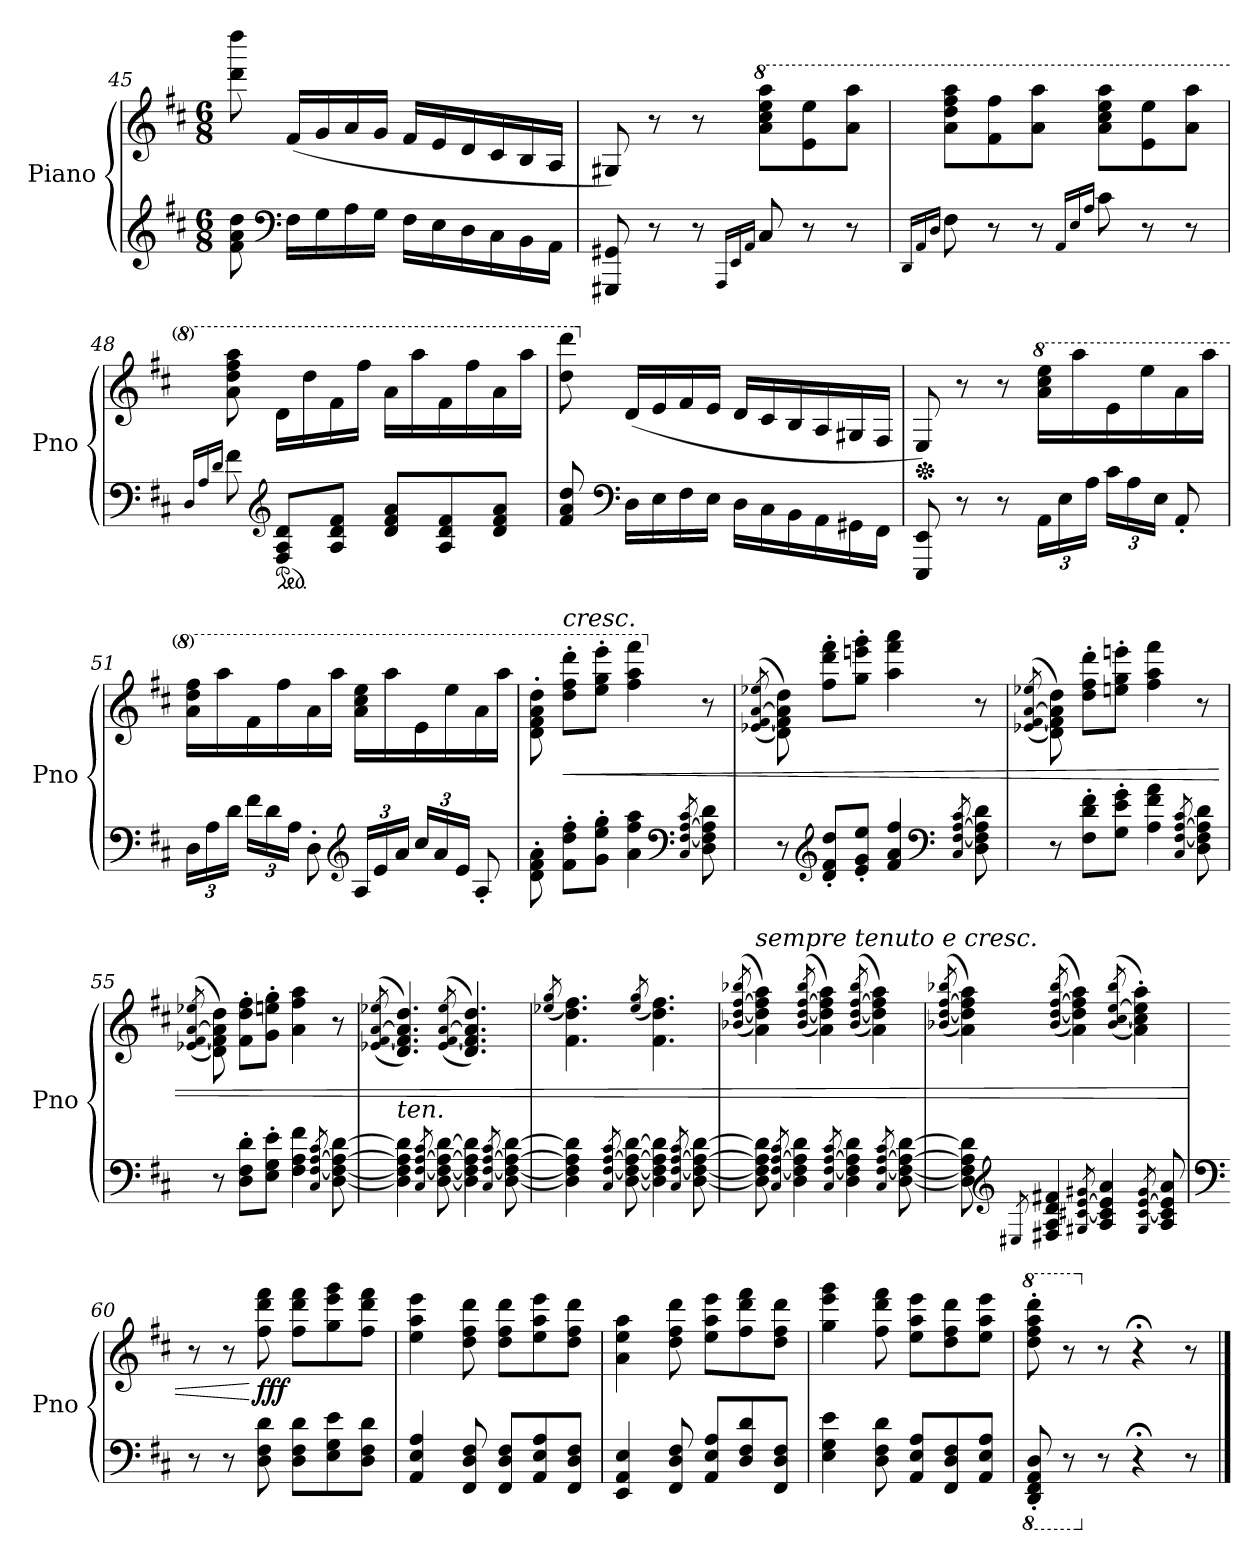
**kern	**kern	**dynam
*part1	*part1	*part1
*staff2	*staff1	*staff1/2
*I"Piano	*	*
*I'Pno	*	*
!!LO:LB:g=z
*clefG2	*clefG2	*
*k[f#c#]	*k[f#c#]	*
*M6/8	*M6/8	*
=45	=45	=45
8f#\ 8a\ 8dd\	8ddd\ 8dddd\	.
*clefF4	*	*
16F#\LL	(>16f#/LL	.
16G\	16g/	.
16A\	16a/	.
16G\JJ	16g/JJ	.
16F#\LL	16f#/LL	.
16E\	16e/	.
16D\	16d/	.
16C#\	16c#/	.
16BB\	16B/	.
16AA\JJ	16A/JJ	.
=46	=46	=46
8GGG#X/ 8GG#X/	8G#X/)	.
8r	8r	.
8r	8r	.
16qAAA/LL	.	.
16qEE/	.	.
16qAA/JJ	.	.
*	*8va	*
8C#/	8aa\ 8ccc#\ 8eee\ 8aaa\L	.
8r	8ee\ 8eee\	.
8r	8aa\ 8aaa\J	.
=47	=47	=47
16qDD/LL	.	.
16qAA/	.	.
16qD/JJ	.	.
8F#\	8aa\ 8ddd\ 8fff#\ 8aaa\L	.
8r	8ff#\ 8fff#\	.
8r	8aa\ 8aaa\J	.
16qAA/LL	.	.
16qE/	.	.
16qA/JJ	.	.
8c#\	8aa\ 8ccc#\ 8eee\ 8aaa\L	.
8r	8ee\ 8eee\	.
8r	8aa\ 8aaa\J	.
!!LO:LB:g=z
=48	=48	=48
16qD/LL	.	.
16qA/	.	.
16qd/JJ	.	.
8f#\	8aa\ 8ddd\ 8fff#\ 8aaa\	.
*clefG2	*	*
*ped	*	*
8F#/ 8A/ 8d/L	16dd\LL	.
.	16ddd\	.
8A/ 8d/ 8f#/J	16ff#\	.
.	16fff#\JJ	.
8d/ 8f#/ 8a/L	16aa\LL	.
.	16aaa\	.
8A/ 8d/ 8f#/	16ff#\	.
.	16fff#\	.
8d/ 8f#/ 8a/J	16aa\	.
.	16aaa\JJ	.
=49	=49	=49
8f#/ 8a/ 8dd/	8ddd\ 8dddd\	.
*clefF4	*	*
*	*X8va	*
16D\LL	(>16d/LL	.
16E\	16e/	.
16F#\	16f#/	.
16E\JJ	16e/JJ	.
16D\LL	16d/LL	.
16C#\	16c#/	.
16BB\	16B/	.
16AA\	16A/	.
16GG#X\	16G#X/	.
16FF#\JJ	16F#/JJ	.
=50	=50	=50
*	*Xped	*
8EEE/ 8EE/	8E/)	.
8r	8r	.
8r	8r	.
*Xbrackettup	*	*
*	*8va	*
24AA\LL	16aa\ 16ccc#\ 16eee\LL	.
24E\	.	.
.	16aaa\	.
24A\JJ	.	.
24c#\LL	16ee\	.
24A\	.	.
.	16eee\	.
24E\JJ	.	.
8AA'/	16aa\	.
.	16aaa\JJ	.
!!LO:LB:g=z
=51	=51	=51
24D\LL	16aa\ 16ddd\ 16fff#\LL	.
24A\	.	.
.	16aaa\	.
24d\JJ	.	.
24f#\LL	16ff#\	.
24d\	.	.
.	16fff#\	.
24A\JJ	.	.
8D'\	16aa\	.
.	16aaa\JJ	.
*clefG2	*	*
24A/LL	16aa\ 16ccc#\ 16eee\LL	.
24e/	.	.
.	16aaa\	.
24a/JJ	.	.
24cc#/LL	16ee\	.
24a/	.	.
.	16eee\	.
24e/JJ	.	.
8A'/	16aa\	.
.	16aaa\JJ	.
=52	=52	=52
8d\' 8f#\' 8a\'	8dd\' 8ff#\' 8aa\' 8ddd\'	.
!	!LO:TX:a:i:t=cresc.	!
!	!	!LO:HP:b
8f#\' 8dd\' 8ff#\'L	8ddd\' 8fff#\' 8dddd\'L	<
8g\' 8ee\' 8gg\'J	8eee\' 8ggg\' 8eeee\'J	.
4a\ 4ff#\ 4aa\	4fff#\ 4aaa\ 4ffff#\	.
*clefF4	*	*
8qC#/ [8qF#/ [8qA/ 8qc#/	.	.
*	*X8va	*
8D\ 8F#\] 8A\] 8d\	8r	.
=53	=53	=53
.	((8qe-X/ [8qf#/ [8qa/ 8qee-X/	.
8r	8d\ 8f#\] 8a\] 8dd\))	.
*clefG2	*	*
8d/' 8f#/' 8dd/'L	8ff#\' 8ddd\' 8fff#\'L	.
8e/' 8g/' 8ee/'J	8gg\' 8eeen\' 8ggg\'J	.
4f#/ 4a/ 4ff#/	4aa\ 4fff#\ 4aaa\	.
*clefF4	*	*
8qC#/ [8qF#/ [8qA/ 8qc#/	.	.
8D\ 8F#\] 8A\] 8d\	8r	.
!!LO:PB:g=z
=54	=54	=54
.	((8qe-X/ [8qf#/ [8qa/ 8qee-X/	.
8r	8d\ 8f#\] 8a\] 8dd\))	.
8F#\' 8d\' 8f#\'L	8dd\' 8ff#\' 8ddd\'L	.
8G\' 8e\' 8g\'J	8een\' 8gg\' 8eeen\'J	.
4A\ 4f#\ 4a\	4ff#\ 4aa\ 4fff#\	.
8qC#/ [8qF#/ [8qA/ 8qc#/	.	.
8D\ 8F#\] 8A\] 8d\	8r	.
=55	=55	=55
.	((8qe-X/ [8qf#/ [8qa/ 8qee-X/	.
8r	8d\ 8f#\] 8a\] 8dd\))	.
8D\' 8F#\' 8d\'L	8f#\' 8dd\' 8ff#\'L	.
8E\' 8G\' 8e\'J	8g\' 8een\' 8gg\'J	.
4F#\ 4A\ 4f#\	4a\ 4ff#\ 4aa\	.
8qC#/ [8qF#/ [8qA/ 8qc#/	.	.
[8D\ 8F#\_ 8A\_ [8d\	8r	.
=56	=56	=56
.	((8qe-X/ [8qf#/ [8qa/ 8qee-X/	.
!LO:TX:a:i:t=ten.	!	!
4D\] 4F#\] 4A\] 4d\]	4.d/ 4.f#/] 4.a/] 4.dd/))	.
8qC#/ [8qF#/ [8qA/ 8qc#/	.	.
[8D\ 8F#\_ 8A\_ [8d\	.	.
.	((8qe-/ [8qf#/ [8qa/ 8qee-/	.
4D\] 4F#\] 4A\] 4d\]	4.d/ 4.f#/] 4.a/] 4.dd/))	.
8qC#/ [8qF#/ [8qA/ 8qc#/	.	.
[8D\ 8F#\_ 8A\_ [8d\	.	.
!!LO:LB:g=z
=57	=57	=57
.	(8qee-X/ 8qgg/	.
4D\] 4F#\] 4A\] 4d\]	4.f#\ 4.dd\ 4.ff#\)	.
8qC#/ [8qF#/ [8qA/ 8qc#/	.	.
[8D\ 8F#\_ 8A\_ [8d\	.	.
.	(8qee-/ 8qgg/	.
4D\] 4F#\] 4A\] 4d\]	4.f#\ 4.dd\ 4.ff#\)	.
8qC#/ [8qF#/ [8qA/ 8qc#/	.	.
[8D\ 8F#\_ 8A\_ [8d\	.	.
=58	=58	=58
.	((8qb-X/ [8qdd/ [8qff#/ 8qbb-X/	.
!	!LO:TX:a:i:t=sempre tenuto e cresc.	!
8D\] 8F#\] 8A\] 8d\]	4a\ 4dd\] 4ff#\] 4aa\))	.
8qC#/ [8qF#/ [8qA/ 8qc#/	.	.
4D\ 4F#\] 4A\] 4d\	.	.
.	((8qb-/ [8qdd/ [8qff#/ 8qbb-/	.
.	4a\ 4dd\] 4ff#\] 4aa\))	.
8qC#/ [8qF#/ [8qA/ 8qc#/	.	.
4D\ 4F#\] 4A\] 4d\	.	.
.	((8qb-/ [8qdd/ [8qff#/ 8qbb-/	.
.	4a\ 4dd\] 4ff#\] 4aa\))	.
8qC#/ [8qF#/ [8qA/ 8qc#/	.	.
[8D\ 8F#\_ 8A\_ [8d\	.	.
=59	=59	=59
.	((8qb-X/ [8qdd/ [8qff#/ 8qbb-X/	.
8D\] 8F#\] 8A\] 8d\]	4a\ 4dd\] 4ff#\] 4aa\))	.
*clefG2	*	*
8qE#X/	.	.
4F#X/ 4A/ 4d/ 4f#X/	.	.
.	((8qb-/ [8qdd/ [8qff#/ 8qbb-/	.
.	4a\ 4dd\] 4ff#\] 4aa\))	.
8qG#X/ [8qc#X/ [8qe/ 8qg#X/	.	.
4A/ 4c#/] 4e/] 4a/	.	.
.	((8qb-/ [8qcc#/ [8qee/ 8qbb-/	.
.	4a\' 4cc#\]' 4ee\]' 4aa\'))	.
8qG#/ [8qc#/ [8qe/ 8qg#/	.	.
8A/ 8c#/] 8e/] 8a/	.	.
!!LO:LB:g=z
=60	=60	=60
*clefF4	*	*
8r	8r	.
8r	8r	.
!	!	!LO:DY:n=1:b
8D\ 8F#\ 8d\	8ff#\ 8ddd\ 8fff#\	[ fff
8D\ 8F#\ 8d\L	8ff#\ 8ddd\ 8fff#\L	.
8E\ 8G\ 8e\	8gg\ 8eee\ 8ggg\	.
8D\ 8F#\ 8d\J	8ff#\ 8ddd\ 8fff#\J	.
=61	=61	=61
4AA/ 4E/ 4A/	4ee\ 4aa\ 4eee\	.
8FF#/ 8D/ 8F#/	8dd\ 8ff#\ 8ddd\	.
8FF#/ 8D/ 8F#/L	8dd\ 8ff#\ 8ddd\L	.
8AA/ 8E/ 8A/	8ee\ 8aa\ 8eee\	.
8FF#/ 8D/ 8F#/J	8dd\ 8ff#\ 8ddd\J	.
=62	=62	=62
4EE/ 4AA/ 4E/	4a\ 4ee\ 4aa\	.
8FF#/ 8D/ 8F#/	8dd\ 8ff#\ 8ddd\	.
8AA/ 8E/ 8A/L	8ee\ 8aa\ 8eee\L	.
8D/ 8F#/ 8d/	8ff#\ 8ddd\ 8fff#\	.
8FF#/ 8D/ 8F#/J	8dd\ 8ff#\ 8ddd\J	.
=63	=63	=63
4E\ 4G\ 4e\	4gg\ 4eee\ 4ggg\	.
8D\ 8F#\ 8d\	8ff#\ 8ddd\ 8fff#\	.
8AA/ 8E/ 8A/L	8ee\ 8aa\ 8eee\L	.
8FF#/ 8D/ 8F#/	8dd\ 8ff#\ 8ddd\	.
8AA/ 8E/ 8A/J	8ee\ 8aa\ 8eee\J	.
=64	=64	=64
*8ba	*	*
*	*8va	*
8DDD/' 8FFF#/' 8AAA/' 8DD/'	8ddd\' 8fff#\' 8aaa\' 8dddd\'	.
8r	8r	.
*X8ba	*	*
*	*X8va	*
8r	8r	.
4r;<	4r;<	.
8r	8r	.
==	==	==
*-	*-	*-
